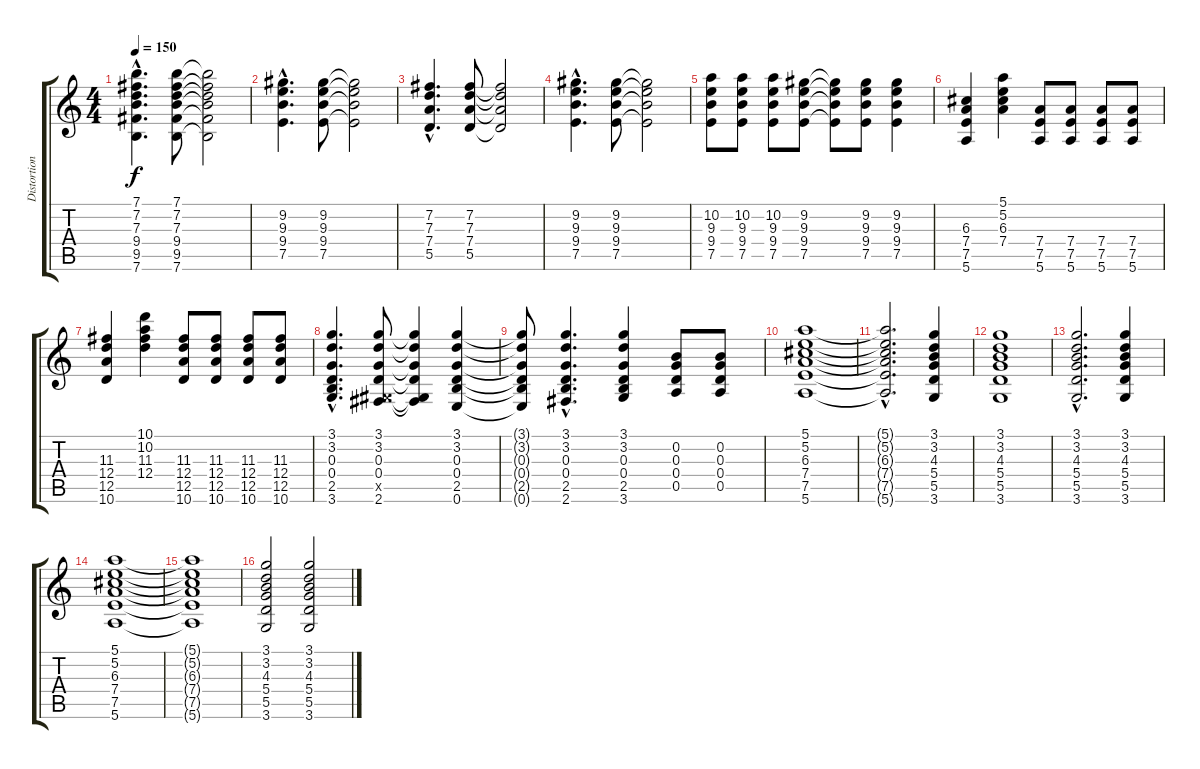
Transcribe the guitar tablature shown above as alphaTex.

\track ("Distortion FX" "Distortion") {instrument distortionguitar}
\staff {score tabs}
\tuning (E4 B3 G3 D3 A2 E2) {hide}
\ts (4 4)
\tempo 150
\clef g2
\ks c
(7.1{hac} 7.2{hac} 7.3{hac} 9.4{hac} 9.5{hac} 7.6{hac}).4{d dy f} (7.1 7.2 7.3 9.4 9.5 7.6).8 (7.1{t} 7.2{t} 7.3{t} 9.4{t} 9.5{t} 7.6{t}).2 |
(9.2{hac} 9.3{hac} 9.4{hac} 7.5{hac}).4{d} (9.2 9.3 9.4 7.5).8 (9.2{t} 9.3{t} 9.4{t} 7.5{t}).2 |
(7.2{hac} 7.3{hac} 7.4{hac} 5.5{hac}).4{d} (7.2 7.3 7.4 5.5).8 (7.2{t} 7.3{t} 7.4{t} 5.5{t}).2 |
(9.2{hac} 9.3{hac} 9.4{hac} 7.5{hac}).4{d} (9.2 9.3 9.4 7.5).8 (9.2{t} 9.3{t} 9.4{t} 7.5{t}).2 |
(10.2 9.3 9.4 7.5).8 (10.2 9.3 9.4 7.5).8 (10.2 9.3 9.4 7.5).8 (9.2 9.3 9.4 7.5).8 (9.2{t} 9.3{t} 9.4{t} 7.5{t}).8 (9.2 9.3 9.4 7.5).8 (9.2 9.3 9.4 7.5).4 |
(6.3 7.4 7.5 5.6).4 (5.1 5.2 6.3 7.4).4 (7.4 7.5 5.6).8 (7.4 7.5 5.6).8 (7.4 7.5 5.6).8 (7.4 7.5 5.6).8 |
(11.3 12.4 12.5 10.6).4 (10.1 10.2 11.3 12.4).4 (11.3 12.4 12.5 10.6).8 (11.3 12.4 12.5 10.6).8 (11.3 12.4 12.5 10.6).8 (11.3 12.4 12.5 10.6).8 |
(3.1{hac} 3.2{hac} 0.3{hac} 0.4{hac} 2.5{hac} 3.6{hac}).4{d} (3.1 3.2 0.3 0.4 -1.5{x} 2.6).8 (3.1{t} 3.2{t} 0.3{t} 0.4{t} -1.5{t} 2.6{t}).4 (3.1 3.2 0.3 0.4 2.5 0.6).4 |
(3.1{t} 3.2{t} 0.3{t} 0.4{t} 2.5{t} 0.6{t}).8 (3.1{hac} 3.2{hac} 0.3{hac} 0.4{hac} 2.5{hac} 2.6{hac}).4{d} (3.1 3.2 0.3 0.4 2.5 3.6).4 (0.2 0.3 0.4 0.5).8 (0.2 0.3 0.4 0.5).8 |
(5.1 5.2 6.3 7.4 7.5 5.6).1 |
(5.1{hac t} 5.2{hac t} 6.3{hac t} 7.4{hac t} 7.5{hac t} 5.6{hac t}).2{d} (3.1 3.2 4.3 5.4 5.5 3.6).4 |
(3.1 3.2 4.3 5.4 5.5 3.6).1 |
(3.1{hac} 3.2{hac} 4.3{hac} 5.4{hac} 5.5{hac} 3.6{hac}).2{d} (3.1 3.2 4.3 5.4 5.5 3.6).4 |
(5.1 5.2 6.3 7.4 7.5 5.6).1 |
(5.1{t} 5.2{t} 6.3{t} 7.4{t} 7.5{t} 5.6{t}).1 |
(3.1 3.2 4.3 5.4 5.5 3.6).2 (3.1 3.2 4.3 5.4 5.5 3.6).2
